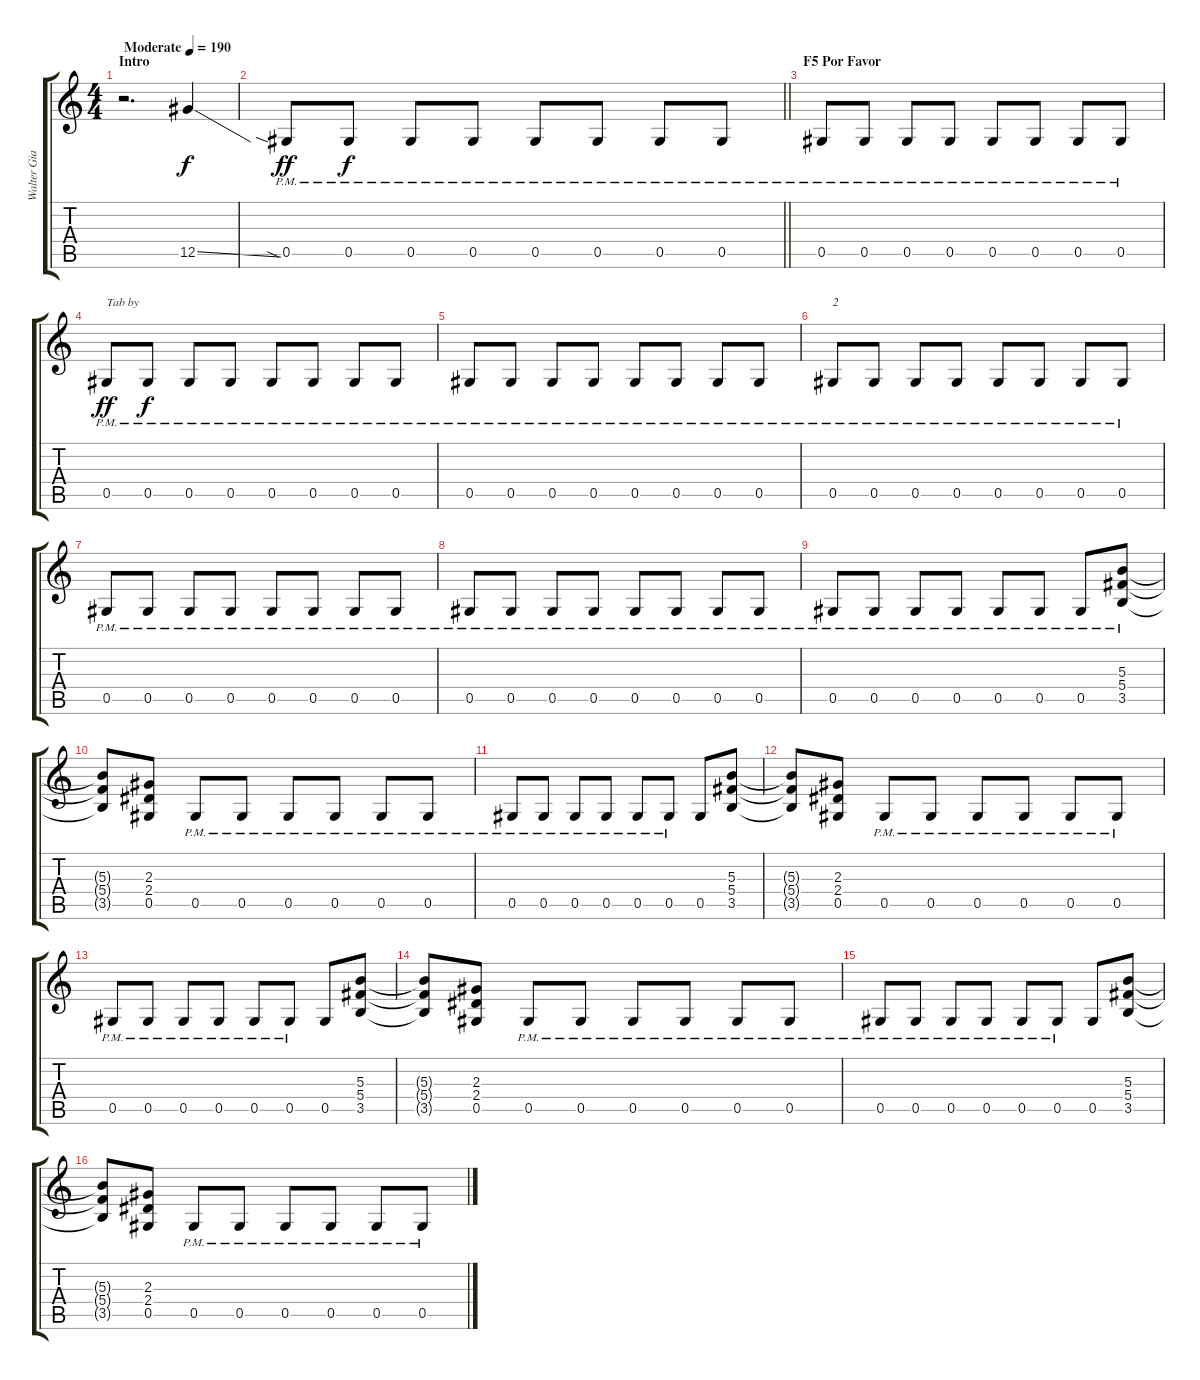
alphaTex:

\track ("Walter Giardino Lead" "Walter Gia") {instrument distortionguitar}
\staff {score tabs}
\tuning (Eb4 Bb3 Gb3 Db3 Ab2 Eb2) {hide}
\ts (4 4)
\section ("" "Intro")
\tempo (190 "Moderate")
\clef g2
\ks c
r.2{d dy f instrument distortionguitar} 12.5{ss}.4 |
\barLineRight lightlight
0.5{sia pm}.8{dy ff} 0.5{pm}.8{dy f} 0.5{pm}.8 0.5{pm}.8 0.5{pm}.8 0.5{pm}.8 0.5{pm}.8 0.5{pm}.8 |
\section ("" "F5 Por Favor")
0.5{pm}.8 0.5{pm}.8 0.5{pm}.8 0.5{pm}.8 0.5{pm}.8 0.5{pm}.8 0.5{pm}.8 0.5{pm}.8 |
0.5{pm}.8{txt "Tab by" dy ff} 0.5{pm}.8{dy f} 0.5{pm}.8 0.5{pm}.8 0.5{pm}.8 0.5{pm}.8 0.5{pm}.8 0.5{pm}.8 |
0.5{pm}.8 0.5{pm}.8 0.5{pm}.8 0.5{pm}.8 0.5{pm}.8 0.5{pm}.8 0.5{pm}.8 0.5{pm}.8 |
0.5{pm}.8{txt "2"} 0.5{pm}.8 0.5{pm}.8 0.5{pm}.8 0.5{pm}.8 0.5{pm}.8 0.5{pm}.8 0.5{pm}.8 |
0.5{pm}.8 0.5{pm}.8 0.5{pm}.8 0.5{pm}.8 0.5{pm}.8 0.5{pm}.8 0.5{pm}.8 0.5{pm}.8 |
0.5{pm}.8 0.5{pm}.8 0.5{pm}.8 0.5{pm}.8 0.5{pm}.8 0.5{pm}.8 0.5{pm}.8 0.5{pm}.8 |
0.5{pm}.8 0.5{pm}.8 0.5{pm}.8 0.5{pm}.8 0.5{pm}.8 0.5{pm}.8 0.5{pm}.8 (5.3 5.4 3.5{pm}).8 |
(5.3{t} 5.4{t} 3.5{t}).8 (2.3 2.4 0.5).8 0.5{pm}.8 0.5{pm}.8 0.5{pm}.8 0.5{pm}.8 0.5{pm}.8 0.5{pm}.8 |
0.5{pm}.8 0.5{pm}.8 0.5{pm}.8 0.5{pm}.8 0.5{pm}.8 0.5{pm}.8 0.5.8 (5.3 5.4 3.5).8 |
(5.3{t} 5.4{t} 3.5{t}).8 (2.3 2.4 0.5).8 0.5{pm}.8 0.5{pm}.8 0.5{pm}.8 0.5{pm}.8 0.5{pm}.8 0.5{pm}.8 |
0.5{pm}.8 0.5{pm}.8 0.5{pm}.8 0.5{pm}.8 0.5{pm}.8 0.5{pm}.8 0.5.8 (5.3 5.4 3.5).8 |
(5.3{t} 5.4{t} 3.5{t}).8 (2.3 2.4 0.5).8 0.5{pm}.8 0.5{pm}.8 0.5{pm}.8 0.5{pm}.8 0.5{pm}.8 0.5{pm}.8 |
0.5{pm}.8 0.5{pm}.8 0.5{pm}.8 0.5{pm}.8 0.5{pm}.8 0.5{pm}.8 0.5.8 (5.3 5.4 3.5).8 |
(5.3{t} 5.4{t} 3.5{t}).8 (2.3 2.4 0.5).8 0.5{pm}.8 0.5{pm}.8 0.5{pm}.8 0.5{pm}.8 0.5{pm}.8 0.5{pm}.8
